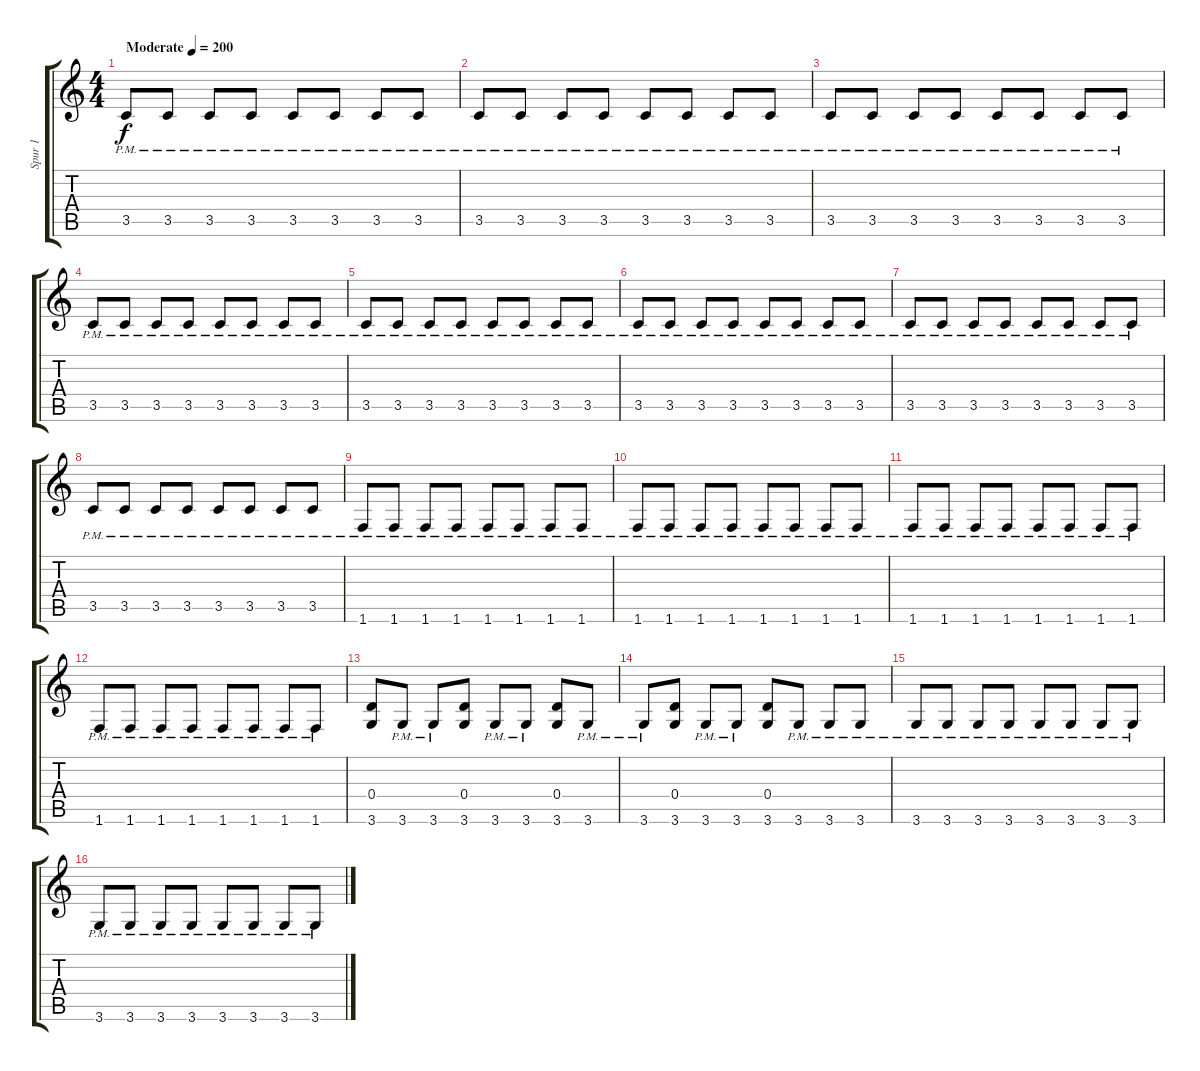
\track ("Spur 1" "Spur 1") {instrument distortionguitar}
\staff {score tabs}
\tuning (E4 B3 G3 D3 A2 E2) {hide}
\ts (4 4)
\tempo (200 "Moderate")
\clef g2
\ks c
3.5{pm}.8{dy f instrument distortionguitar} 3.5{pm}.8 3.5{pm}.8 3.5{pm}.8 3.5{pm}.8 3.5{pm}.8 3.5{pm}.8 3.5{pm}.8 |
3.5{pm}.8 3.5{pm}.8 3.5{pm}.8 3.5{pm}.8 3.5{pm}.8 3.5{pm}.8 3.5{pm}.8 3.5{pm}.8 |
3.5{pm}.8 3.5{pm}.8 3.5{pm}.8 3.5{pm}.8 3.5{pm}.8 3.5{pm}.8 3.5{pm}.8 3.5{pm}.8 |
3.5{pm}.8 3.5{pm}.8 3.5{pm}.8 3.5{pm}.8 3.5{pm}.8 3.5{pm}.8 3.5{pm}.8 3.5{pm}.8 |
3.5{pm}.8 3.5{pm}.8 3.5{pm}.8 3.5{pm}.8 3.5{pm}.8 3.5{pm}.8 3.5{pm}.8 3.5{pm}.8 |
3.5{pm}.8 3.5{pm}.8 3.5{pm}.8 3.5{pm}.8 3.5{pm}.8 3.5{pm}.8 3.5{pm}.8 3.5{pm}.8 |
3.5{pm}.8 3.5{pm}.8 3.5{pm}.8 3.5{pm}.8 3.5{pm}.8 3.5{pm}.8 3.5{pm}.8 3.5{pm}.8 |
3.5{pm}.8 3.5{pm}.8 3.5{pm}.8 3.5{pm}.8 3.5{pm}.8 3.5{pm}.8 3.5{pm}.8 3.5{pm}.8 |
1.6{pm}.8 1.6{pm}.8 1.6{pm}.8 1.6{pm}.8 1.6{pm}.8 1.6{pm}.8 1.6{pm}.8 1.6{pm}.8 |
1.6{pm}.8 1.6{pm}.8 1.6{pm}.8 1.6{pm}.8 1.6{pm}.8 1.6{pm}.8 1.6{pm}.8 1.6{pm}.8 |
1.6{pm}.8 1.6{pm}.8 1.6{pm}.8 1.6{pm}.8 1.6{pm}.8 1.6{pm}.8 1.6{pm}.8 1.6{pm}.8 |
1.6{pm}.8 1.6{pm}.8 1.6{pm}.8 1.6{pm}.8 1.6{pm}.8 1.6{pm}.8 1.6{pm}.8 1.6{pm}.8 |
(0.4 3.6).8 3.6{pm}.8 3.6{pm}.8 (0.4 3.6).8 3.6{pm}.8 3.6{pm}.8 (0.4 3.6).8 3.6{pm}.8 |
3.6{pm}.8 (0.4 3.6).8 3.6{pm}.8 3.6{pm}.8 (0.4 3.6).8 3.6{pm}.8 3.6{pm}.8 3.6{pm}.8 |
3.6{pm}.8 3.6{pm}.8 3.6{pm}.8 3.6{pm}.8 3.6{pm}.8 3.6{pm}.8 3.6{pm}.8 3.6{pm}.8 |
3.6{pm}.8 3.6{pm}.8 3.6{pm}.8 3.6{pm}.8 3.6{pm}.8 3.6{pm}.8 3.6{pm}.8 3.6{pm}.8
